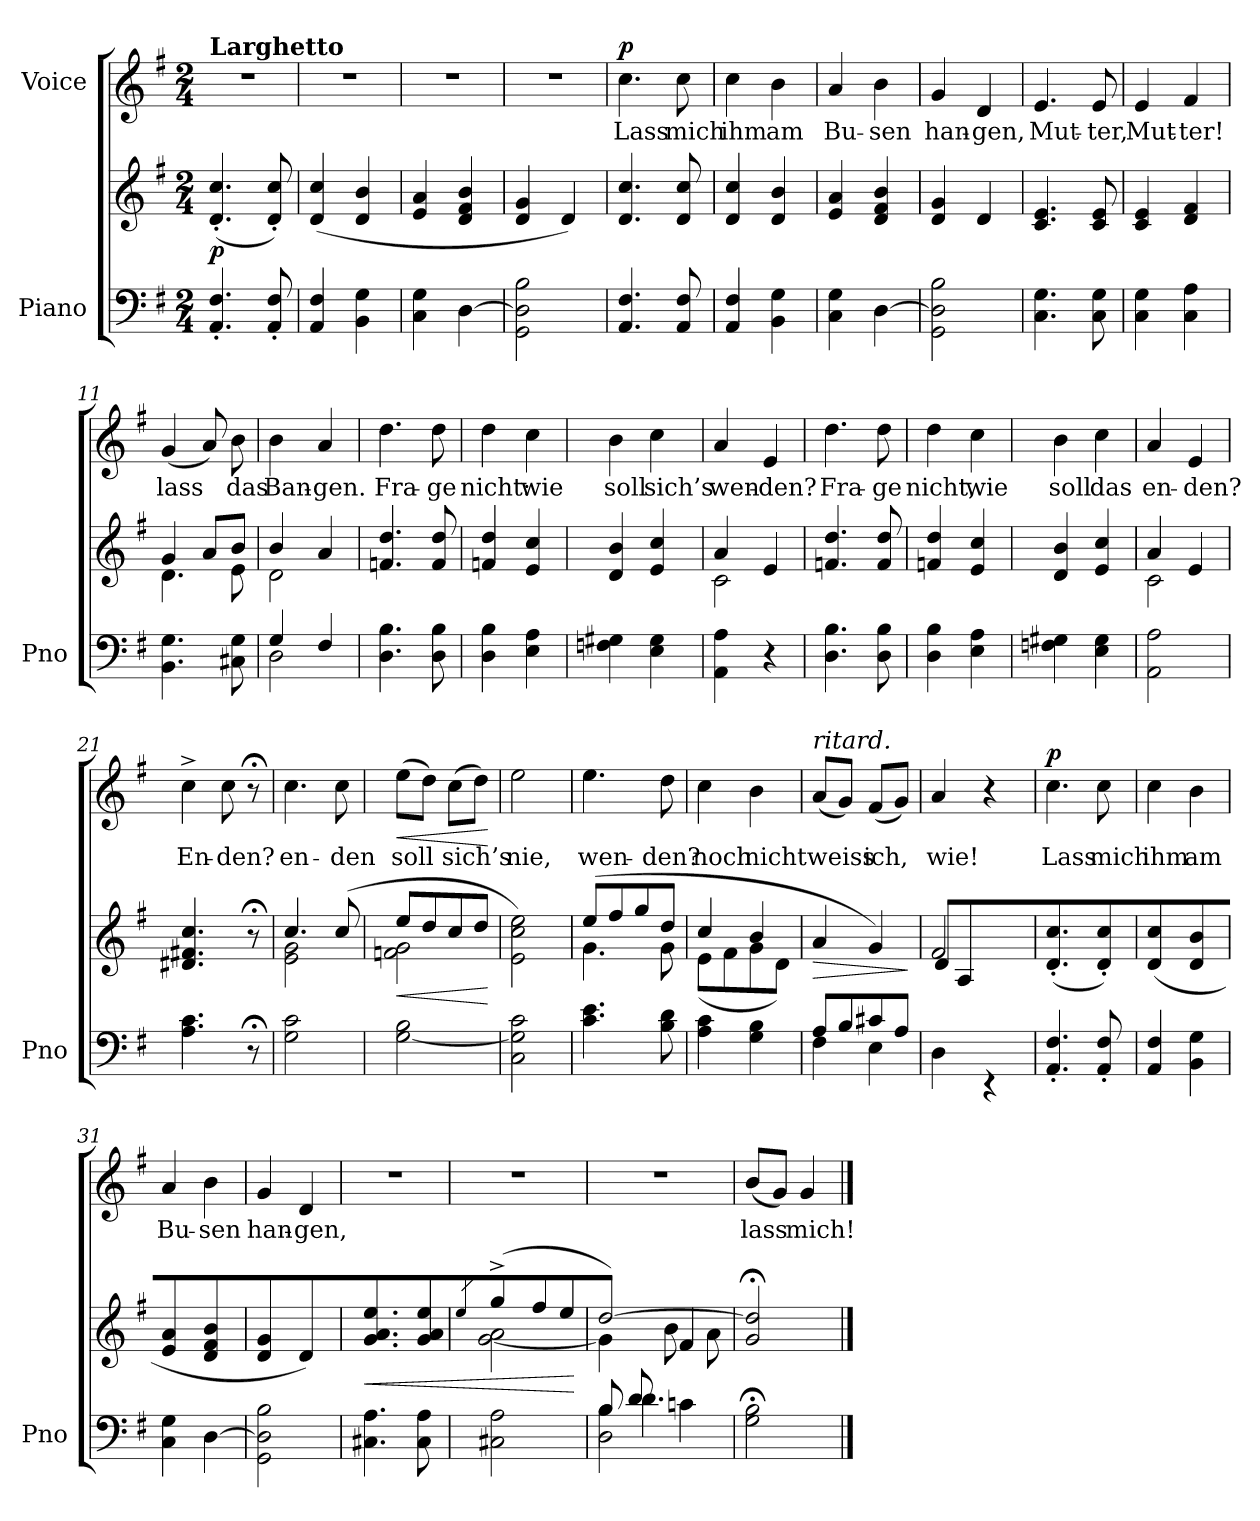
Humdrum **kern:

**kern	**kern	**dynam	**kern	**text	**dynam
*part2	*part2	*part2	*part1	*part1	*part1
*staff3	*staff2	*staff2/3	*staff1	*staff1	*staff1
*I"Piano	*	*	*I"Voice	*	*
*I'Pno	*	*	*	*	*
*clefF4	*clefG2	*	*clefG2	*	*
*k[f#]	*k[f#]	*	*k[f#]	*	*
*M2/4	*M2/4	*	*M2/4	*	*
=1	=1	=1	=1	=1	=1
!	!	!	!LO:TX:a:B:t=Larghetto	!	!
!	!	!LO:DY:b	!	!	!
4.AA/' 4.F#/'	(4.d/' 4.cc/'	p	2r	.	.
8AA/' 8F#/'	8d/' 8cc/')	.	.	.	.
=2	=2	=2	=2	=2	=2
4AA/ 4F#/	(4d/ 4cc/	.	2r	.	.
4BB\ 4G\	4d/ 4b/	.	.	.	.
=3	=3	=3	=3	=3	=3
4C\ 4G\	4e/ 4a/	.	2r	.	.
[<4D\	4d/ 4f#/ 4b/	.	.	.	.
=4	=4	=4	=4	=4	=4
2GG\ 2D\] 2B\	4d/ 4g/	.	2r	.	.
.	4d/)	.	.	.	.
=5	=5	=5	=5	=5	=5
!	!	!	!	!	!LO:DY:a
4.AA/ 4.F#/	4.d/ 4.cc/	.	4.cc\	Lass	p
8AA/ 8F#/	8d/ 8cc/	.	8cc\	mich	.
=6	=6	=6	=6	=6	=6
4AA/ 4F#/	4d/ 4cc/	.	4cc\	ihm	.
4BB\ 4G\	4d/ 4b/	.	4b\	am	.
=7	=7	=7	=7	=7	=7
4C\ 4G\	4e/ 4a/	.	4a/	Bu-	.
[4D\	4d/ 4f#/ 4b/	.	4b\	-sen	.
=8	=8	=8	=8	=8	=8
2GG\ 2D\] 2B\	4d/ 4g/	.	4g/	han-	.
.	4d/	.	4d/	-gen,	.
=9	=9	=9	=9	=9	=9
4.C\ 4.G\	4.c/ 4.e/	.	4.e/	Mut-	.
8C\ 8G\	8c/ 8e/	.	8e/	-ter,	.
=10	=10	=10	=10	=10	=10
4C\ 4G\	4c/ 4e/	.	4e/	Mut-	.
4C\ 4A\	4d/ 4f#/	.	4f#/	-ter!	.
=11	=11	=11	=11	=11	=11
*	*^	*	*	*	*
4.BB\ 4.G\	4g/	4.d\	.	(4g/	lass	.
.	8a/L	.	.	8a/)	.	.
8C#X\ 8G\	8b/J	8e\	.	8b\	das	.
=12	=12	=12	=12	=12	=12	=12
*^	*	*	*	*	*	*
4G/	2D\	4b/	2d\	.	4b\	Ban-	.
4F#/	.	4a/	.	.	4a/	-gen.	.
*v	*v	*	*	*	*	*	*
*	*v	*v	*	*	*	*
=13	=13	=13	=13	=13	=13
4.D\ 4.B\	4.fn/ 4.dd/	.	4.dd\	Fra-	.
8D\ 8B\	8f/ 8dd/	.	8dd\	-ge	.
=14	=14	=14	=14	=14	=14
4D\ 4B\	4fn/ 4dd/	.	4dd\	nicht:	.
4E\ 4A\	4e/ 4cc/	.	4cc\	wie	.
=15	=15	=15	=15	=15	=15
4Fn\ 4G#X\	4d/ 4b/	.	4b\	soll	.
4E\ 4G#\	4e/ 4cc/	.	4cc\	sich’s	.
=16	=16	=16	=16	=16	=16
*	*^	*	*	*	*
4AA\ 4A\	4a/	2c\	.	4a/	wen-	.
4r	4e/	.	.	4e/	-den?	.
*	*v	*v	*	*	*	*
=17	=17	=17	=17	=17	=17
4.D\ 4.B\	4.fn/ 4.dd/	.	4.dd\	Fra-	.
8D\ 8B\	8f/ 8dd/	.	8dd\	-ge	.
=18	=18	=18	=18	=18	=18
4D\ 4B\	4fn/ 4dd/	.	4dd\	nicht,	.
4E\ 4A\	4e/ 4cc/	.	4cc\	wie	.
=19	=19	=19	=19	=19	=19
4Fn\ 4G#X\	4d/ 4b/	.	4b\	soll	.
4E\ 4G#\	4e/ 4cc/	.	4cc\	das	.
=20	=20	=20	=20	=20	=20
*	*^	*	*	*	*
2AA\ 2A\	4a/	2c\	.	4a/	en-	.
.	4e/	.	.	4e/	-den?	.
*	*v	*v	*	*	*	*
=21	=21	=21	=21	=21	=21
4.A\ 4.c\	4.d#X/ 4.f#X/ 4.cc/	.	4cc^\	En-	.
.	.	.	8cc\	-den?	.
8r;<	8r;<	.	8r;<	.	.
=22	=22	=22	=22	=22	=22
*	*^	*	*	*	*
2G\ 2c\	4.cc/	2e\ 2g\	.	4.cc\	en-	.
.	(8cc/	.	.	8cc\	-den	.
=23	=23	=23	=23	=23	=23	=23
!	!	!	!LO:HP:b	!	!	!LO:HP:b
[2G\ 2B\	8ee/L	2fn\ 2g\	<	(8ee\L	soll	<
.	8dd/	.	.	8dd\J)	.	.
.	8cc/	.	.	(8cc\L	sich’s	.
.	8dd/J	.	.	8dd\J)	.	.
*	*v	*v	*	*	*	*
.	.	[	.	.	[
=24	=24	=24	=24	=24	=24
2C\ 2G\] 2c\	2e\ 2cc\ 2ee\)	.	2ee\	nie,	.
=25	=25	=25	=25	=25	=25
*	*^	*	*	*	*
4.c\ 4.e\	(8ee/L	4.g\	.	4.ee\	wen-	.
.	8ff#/	.	.	.	.	.
.	8gg/	.	.	.	.	.
8B\ 8d\	8dd/J	8g\	.	8dd\	-den?	.
=26	=26	=26	=26	=26	=26	=26
4A\ 4c\	4cc/	(8e\L	.	4cc\	noch	.
.	.	8f#\	.	.	.	.
4G\ 4B\	4b/	8g\	.	4b\	nicht	.
.	.	8d\J)	.	.	.	.
=27	=27	=27	=27	=27	=27	=27
*^	*	*	*	*	*	*
!	!	!	!	!	!LO:TX:i:t=ritard.	!	!
!	!	!LO:TX:i:t=ritard.	!	!	!	!	!
!	!	!	!	!LO:HP:b	!	!	!
*	*	*v	*v	*	*	*	*
8A/L	4F#\	4a/	>	(8a/L	weiss	.
8B/	.	.	.	8g/J)	.	.
8c#X/	4E\	4g/)	.	(8f#/L	ich,	.
8A/J	.	.	.	8g/J)	.	.
*v	*v	*	*	*	*	*
.	.	]	.	.	.
=28	=28	=28	=28	=28	=28
*^	*^	*	*	*	*
4ryy	4D\	(2f#/	8d\L	.	4a/	wie!	.
.	.	.	8A\	.	.	.	.
8F#/	4r	.	4ryy	.	4r	.	.
8D/J)	.	.	.	.	.	.	.
*v	*v	*	*	*	*	*	*
*	*v	*v	*	*	*	*
=29	=29	=29	=29	=29	=29
!	!	!	!	!	!LO:DY:a
4.AA/' 4.F#/'	(4.d/' 4.cc/'	.	4.cc\	Lass	p
8AA/' 8F#/'	8d/' 8cc/')	.	8cc\	mich	.
=30	=30	=30	=30	=30	=30
4AA/ 4F#/	(4d/ 4cc/	.	4cc\	ihm	.
4BB\ 4G\	4d/ 4b/	.	4b\	am	.
=31	=31	=31	=31	=31	=31
4C\ 4G\	4e/ 4a/	.	4a/	Bu-	.
[<4D\	4d/ 4f#/ 4b/	.	4b\	-sen	.
=32	=32	=32	=32	=32	=32
2GG\ 2D\] 2B\	4d/ 4g/	.	4g/	han-	.
.	4d/)	.	4d/	-gen,	.
=33	=33	=33	=33	=33	=33
!	!	!LO:HP:b	!	!	!
4.C#X\ 4.A\	4.g\ 4.a\ 4.ee\	<	2r	.	.
8C#\ 8A\	8g\ 8a\ 8ee\	.	.	.	.
=34	=34	=34	=34	=34	=34
.	8qee/	.	.	.	.
*	*^	*	*	*	*
2C#X\ 2A\	(4gg^/	[2g\ 2a\	.	2r	.	.
.	8ff#/L	.	.	.	.	.
.	8ee/J	.	.	.	.	.
*	*v	*v	*	*	*	*
.	.	[	.	.	.
=35	=35	=35	=35	=35	=35
*^	*^	*	*	*	*
*	*^	*	*^	*	*	*	*
*	*	*^	*	*	*	*	*	*	*
8B/L	2D\	8ryy	4B\	[2dd/)	4g\]	4ryy	.	2r	.	.
8d/	.	4.d\	.	.	.	.	.	.	.	.
4ryy	.	.	4cn\	.	4f#/	8b\	.	.	.	.
.	.	.	.	.	.	8a\J	.	.	.	.
*v	*v	*v	*v	*	*	*	*	*	*	*
=36	=36	=36	=36	=36	=36	=36	=36
!	!LO:TX:b:i:t=ritard.	!	!	!	!	!	!
!	!	!	!	!	!	!	!LO:DY:a
!	!	!	!	!	!	!	!LO:DY:n=1:a
*	*v	*v	*v	*	*	*	*
2G\;< 2B\;<	2g/;< 2dd/];<	.	(8b/L	lass	p other-dynamics
.	.	.	8g/J)	.	.
.	.	.	4g/	mich!	.
==	==	==	==	==	==
*-	*-	*-	*-	*-	*-
